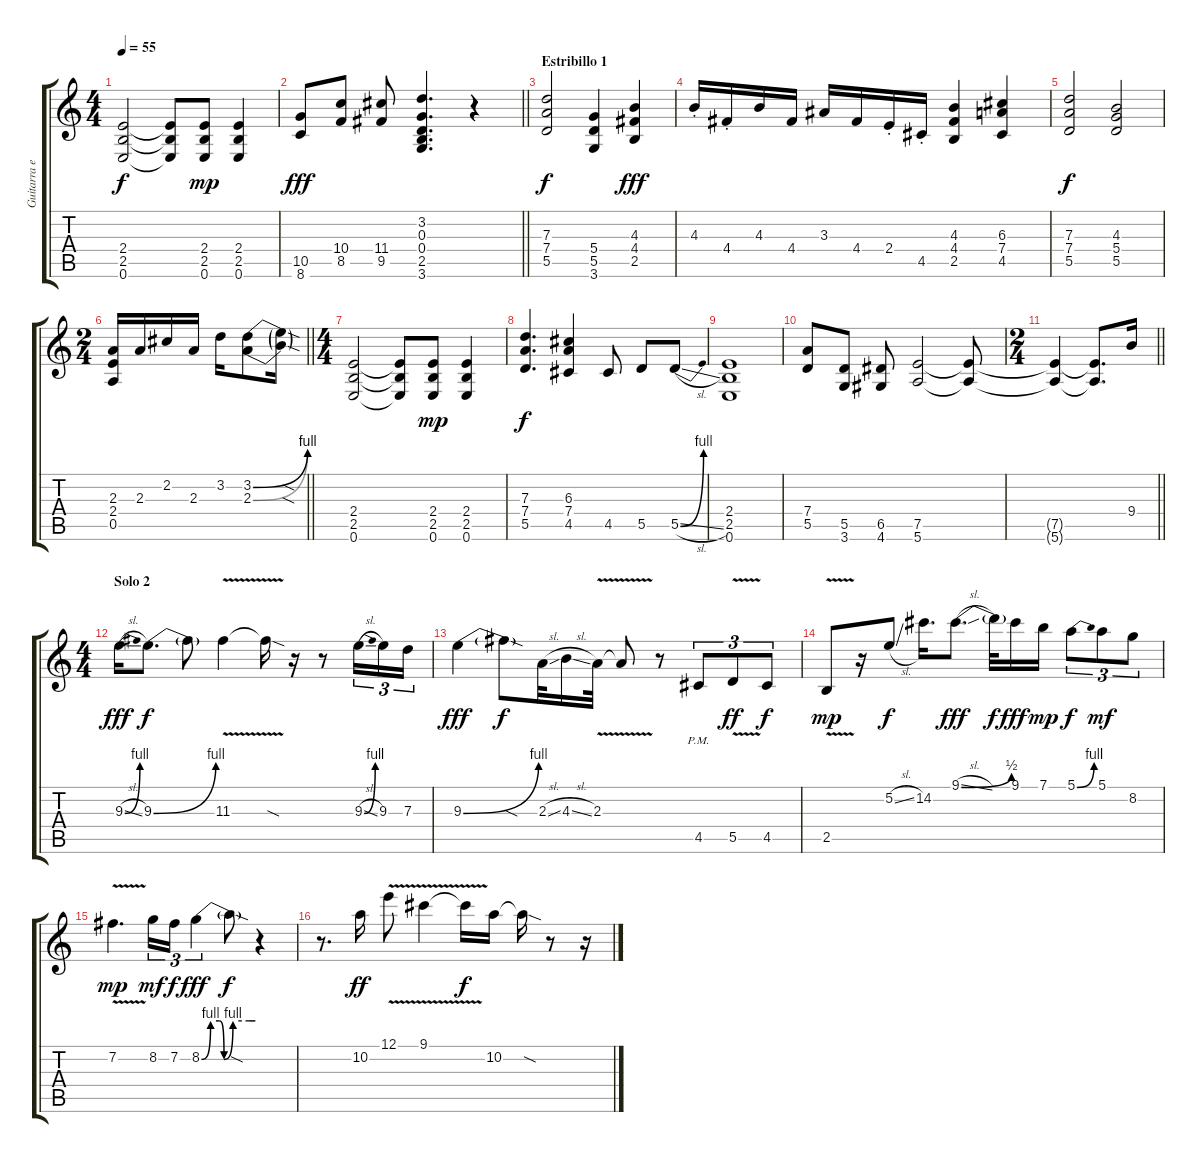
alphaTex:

\track ("Guitarra eléctrica" "Guitarra e") {instrument acousticguitarsteel}
\staff {score tabs}
\tuning (E4 B3 G3 D3 A2 E2) {hide}
\ts (4 4)
\tempo 55
\clef g2
\ks c
(2.4 2.5 0.6).2{dy f} (2.4{t} 2.5{t} 0.6{t}).8 (2.4 2.5 0.6).8{dy mp} (2.4 2.5 0.6).4 |
\barLineRight lightlight
(10.5 8.6).8{dy fff} (10.4 8.5).8 (11.4 9.5).8 (3.2 0.3 0.4 2.5 3.6).4{d} r.4 |
\section ("" "Estribillo 1")
(7.3 7.4 5.5).2{dy f} (5.4 5.5 3.6).4 (4.3 4.4 2.5).4{dy fff} |
4.3{st}.16 4.4{st}.16 4.3.16 4.4.16 3.3.16 4.4.16 2.4{st}.16 4.5{st}.16 (4.3 4.4 2.5).4 (6.3 7.4 4.5).4 |
(7.3 7.4 5.5).2{dy f} (4.3 5.4 5.5).2 |
\ts (2 4)
\barLineRight lightlight
(2.3 2.4 0.5).16 2.3.16 2.2.16 2.3.16 3.2.16 (3.2{be (bend 0 0 60 4)} 2.3{be (bend 0 0 60 4)}).8 (3.2{sod t} 2.3{sod t}).16 |
\ts (4 4)
(2.4 2.5 0.6).2 (2.4{t} 2.5{t} 0.6{t}).8 (2.4 2.5 0.6).8{dy mp} (2.4 2.5 0.6).4 |
(7.3 7.4 5.5).4{d dy f} (6.3 7.4 4.5).4 4.5.8 5.5.8 5.5{be (bend 0 0 60 4) sl}.8 |
(2.4 2.5 0.6).1 |
(7.4 5.5).8 (5.5 3.6).8 (6.5 4.6).8 (7.5 5.6).2 (7.5{t} 5.6{t}).8 |
\ts (2 4)
\barLineRight lightlight
(7.5{t} 5.6{t}).4 (7.5{t} 5.6{t}).8{d} 9.4.16 |
\ts (4 4)
\section ("" "Solo 2")
9.3{be (bend 0 0 60 4) sl}.16{dy fff} 9.3{be (bend 0 0 60 4)}.8{d dy f} 9.3{t}.8 11.3{v}.4 11.3{sod t}.16 r.16 r.8 9.3{be (bend 0 0 60 4) sl}.16{tu (3 2)} 9.3.16{tu (3 2)} 7.3.16{tu (3 2)} |
9.3{be (bend 0 0 60 4)}.4{dy fff} 9.3{sod t}.8{dy f} 2.3{sl}.32 4.3{sl}.16 2.3{v}.32 2.3{t}.8 r.8 4.5{pm}.8{tu (3 2)} 5.5{v}.8{tu (3 2) dy ff} 4.5.8{tu (3 2) dy f} |
2.5{v}.8{dy mp} r.16 5.2{sl}.8{dy f instrument guitarfretnoise} 14.2.16{d} 9.1{be (bend 0 0 60 2) sl}.8{d dy fff instrument acousticguitarsteel} 9.1{t}.32{dy f} 9.1.16{dy fff} 7.1.16{dy mp} 5.1{be (bend 0 0 60 4)}.8{tu (3 2) dy f} 5.1.8{tu (3 2) dy mf} 8.2.8{tu (3 2)} |
7.2{v}.4{d dy mp} 8.2.16{tu (3 2) dy mf} 7.2.16{tu (3 2) dy f} 8.2{be (custom 0 0 10 4 20 4 25 0 35 4 53 4 60 4)}.4{tu (3 2) dy fff} 8.2{sod t}.8{dy f} r.4 |
r.8{d} 10.2.16{dy ff} 12.1{v}.8 9.1{v}.4 9.1{t}.16{dy f} 10.2.16 10.2{sod t}.16 r.8 r.16
